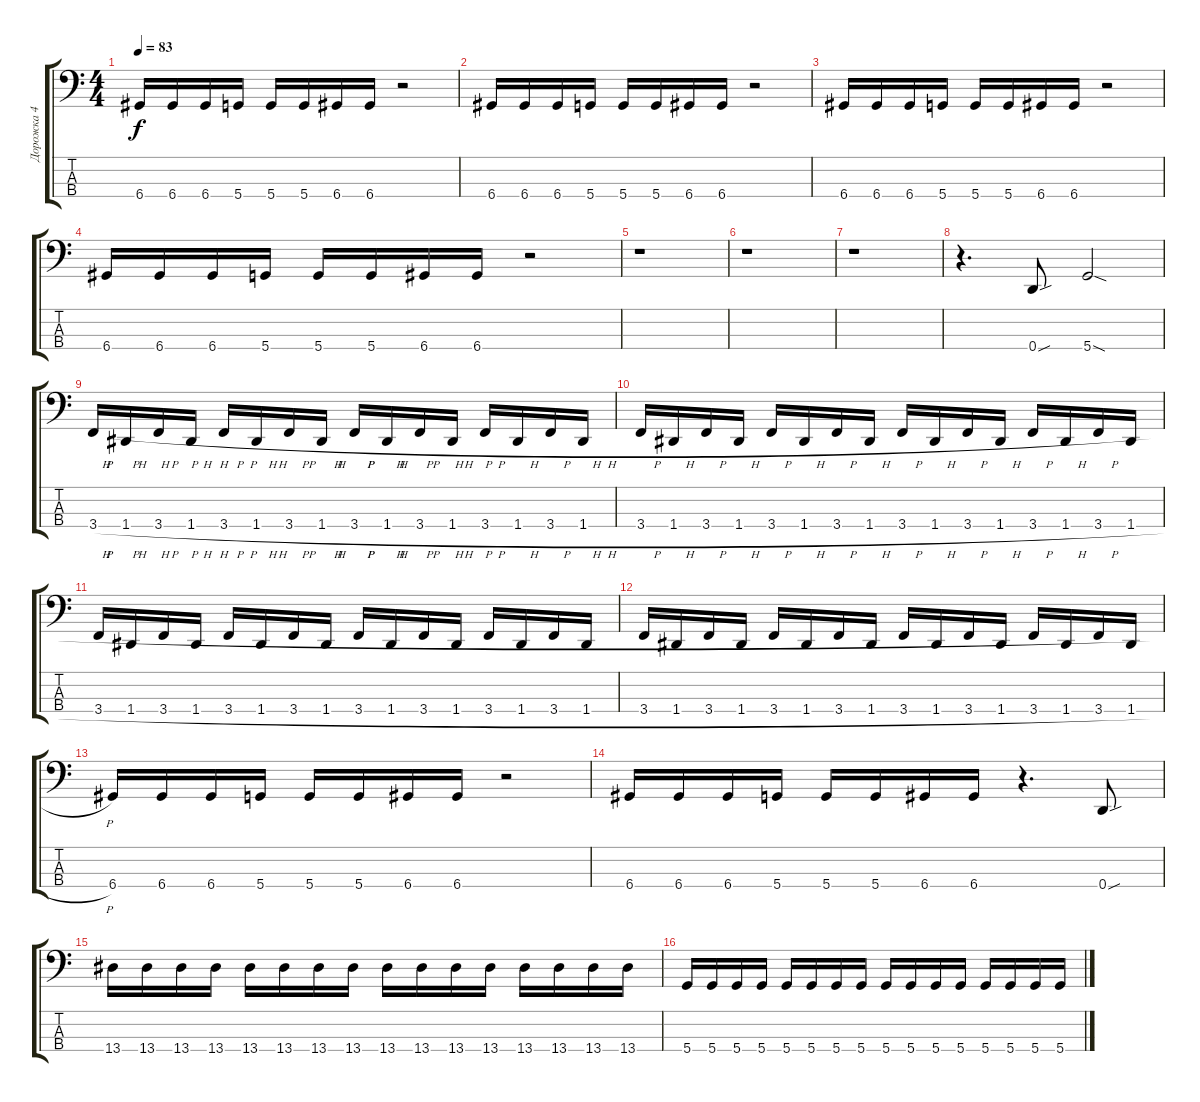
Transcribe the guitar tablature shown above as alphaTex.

\track ("Дорожка 4" "Дорожка 4") {instrument electricbassfinger}
\staff {score tabs}
\tuning (G2 D2 A1 D1) {hide}
\ts (4 4)
\tempo 83
\clef f4
\ks c
6.4.16{dy f instrument electricbassfinger} 6.4.16 6.4.16 5.4.16 5.4.16 5.4.16 6.4.16 6.4.16 r.2 |
6.4.16 6.4.16 6.4.16 5.4.16 5.4.16 5.4.16 6.4.16 6.4.16 r.2 |
6.4.16 6.4.16 6.4.16 5.4.16 5.4.16 5.4.16 6.4.16 6.4.16 r.2 |
6.4.16 6.4.16 6.4.16 5.4.16 5.4.16 5.4.16 6.4.16 6.4.16 r.2 |
r.1 |
r.1 |
r.1 |
r.4{d} 0.4{sou}.8 5.4{sod}.2 |
3.4{h}.16 1.4{h}.16 3.4{h}.16 1.4{h}.16 3.4{h}.16 1.4{h}.16 3.4{h}.16 1.4{h}.16 3.4{h}.16 1.4{h}.16 3.4{h}.16 1.4{h}.16 3.4{h}.16 1.4{h}.16 3.4{h}.16 1.4{h}.16 |
3.4{h}.16 1.4{h}.16 3.4{h}.16 1.4{h}.16 3.4{h}.16 1.4{h}.16 3.4{h}.16 1.4{h}.16 3.4{h}.16 1.4{h}.16 3.4{h}.16 1.4{h}.16 3.4{h}.16 1.4{h}.16 3.4{h}.16 1.4{h}.16 |
3.4{h}.16 1.4{h}.16 3.4{h}.16 1.4{h}.16 3.4{h}.16 1.4{h}.16 3.4{h}.16 1.4{h}.16 3.4{h}.16 1.4{h}.16 3.4{h}.16 1.4{h}.16 3.4{h}.16 1.4{h}.16 3.4{h}.16 1.4{h}.16 |
3.4{h}.16 1.4{h}.16 3.4{h}.16 1.4{h}.16 3.4{h}.16 1.4{h}.16 3.4{h}.16 1.4{h}.16 3.4{h}.16 1.4{h}.16 3.4{h}.16 1.4{h}.16 3.4{h}.16 1.4{h}.16 3.4{h}.16 1.4{h}.16 |
6.4.16 6.4.16 6.4.16 5.4.16 5.4.16 5.4.16 6.4.16 6.4.16 r.2 |
6.4.16 6.4.16 6.4.16 5.4.16 5.4.16 5.4.16 6.4.16 6.4.16 r.4{d} 0.4{sou}.8 |
13.4.16 13.4.16 13.4.16 13.4.16 13.4.16 13.4.16 13.4.16 13.4.16 13.4.16 13.4.16 13.4.16 13.4.16 13.4.16 13.4.16 13.4.16 13.4.16 |
5.4.16 5.4.16 5.4.16 5.4.16 5.4.16 5.4.16 5.4.16 5.4.16 5.4.16 5.4.16 5.4.16 5.4.16 5.4.16 5.4.16 5.4.16 5.4.16
